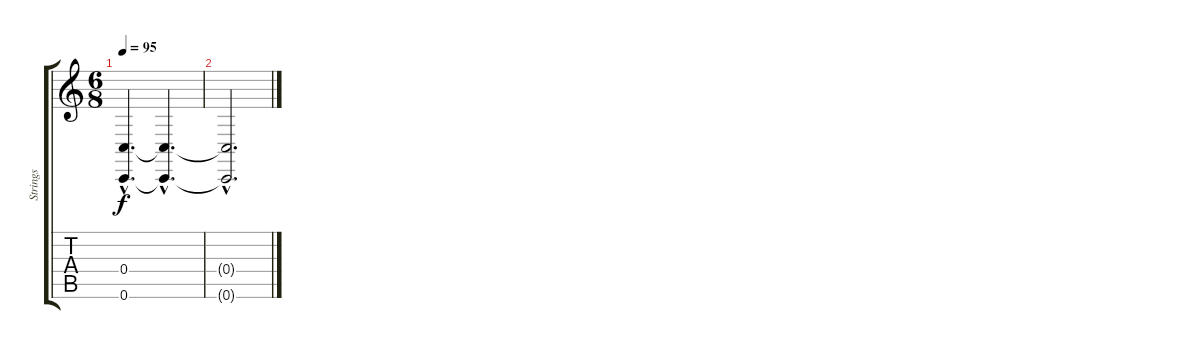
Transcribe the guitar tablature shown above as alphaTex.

\track ("Strings" "Strings") {instrument stringensemble1}
\staff {score tabs}
\tuning (D4 A3 F3 C3 G2 C2) {hide}
\ts (6 8)
\tempo 95
\clef g2
\ks c
(0.4{hac} 0.6{hac}).4{d dy f} (0.4{hac t} 0.6{hac t}).4{d volume 0} |
(0.4{hac t} 0.6{hac t}).2{d}
